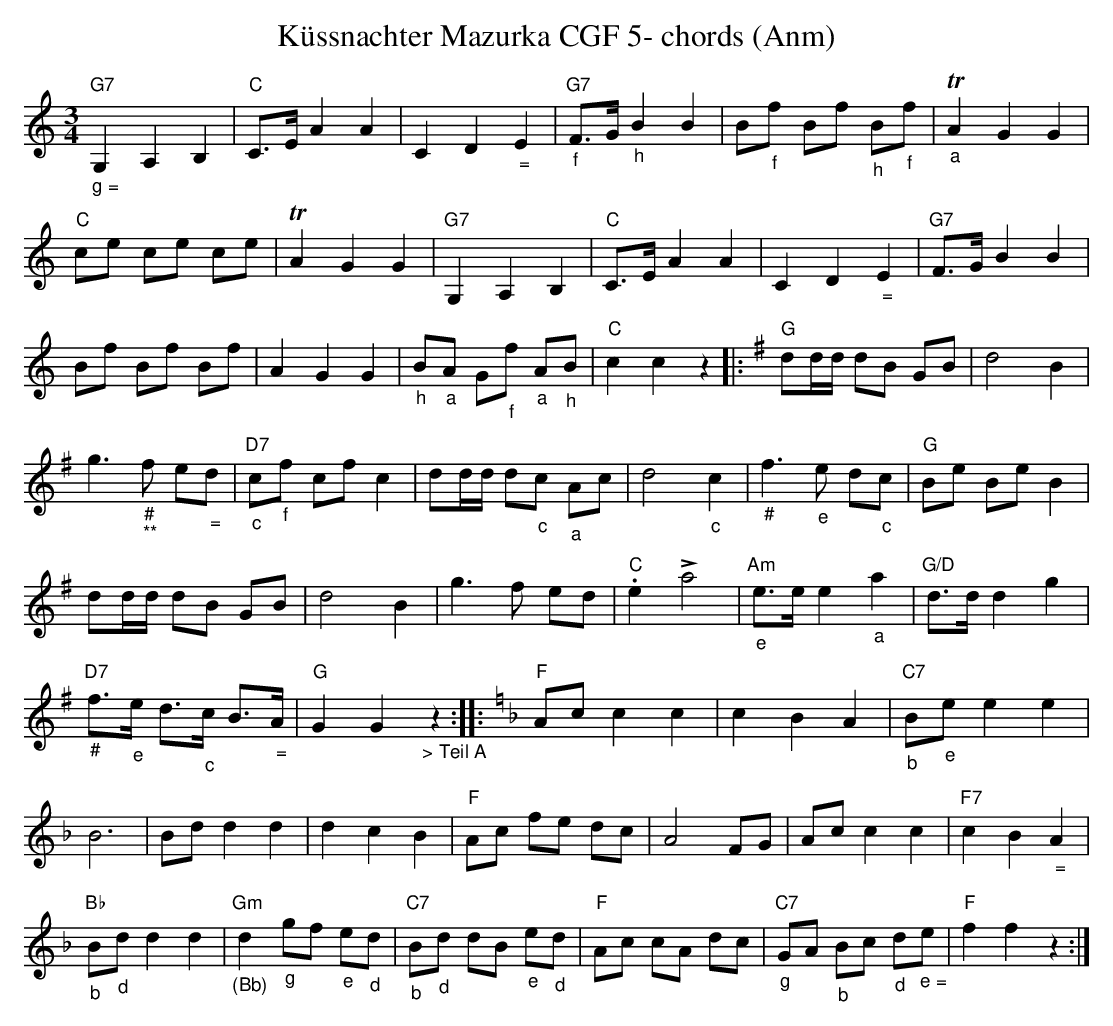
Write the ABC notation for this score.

X:1
T:K\"ussnachter Mazurka CGF 5- chords (Anm)
M:3/4
L:1/8
K:Cmaj%%MIDI gchordon
"G7""_ g ="G,2A,2B,2 | "C"C>EA2A2 | C2D2"_ ="E2 | "G7""_f"F>G"_h"B2B2 | B"_f"f Bf "_h"B"_f"f | T"_a"A2G2G2 |
"C"ce ce ce | TA2G2G2 | "G7"G,2A,2B,2 | "C"C>EA2A2 | C2D2"_ ="E2 | "G7"F>GB2B2 |
Bf Bf Bf | A2G2G2 | "_h"B"_a"A G"_f"f "_a"A"_h"B | "C"c2c2z2 |:[K:Gmaj] "G"dd/2d/2 dB GB | d4B2 |
g3"_#""_ **"f e"_ ="d | "D7""_c"c"_f"f cfc2 | dd/2d/2 d"_c"c "_a"Ac | d4"_c"c2 | "_#"f3"_e"e d"_c"c | "G"Be BeB2 |
dd/2d/2 dB GB | d4B2 | g3f ed | "C".e2!>!a4 | "Am""_e"e>ee2"_a"a2 | "G/D"d>dd2g2 |
"D7""_#"f>"_e"e d>"_c"c B>"_ ="A | "G"G2G2"_> Teil A"z2 :: [K:Fmaj] "F"Acc2c2 | c2B2A2 | "C7""_b"B"_e"ee2e2 |
B6 | Bdd2d2 | d2c2B2 | "F"Ac fe dc | A4FG | Acc2c2 | "F7"c2B2"_ ="A2 |
"Bb""_b"B"_d"dd2d2 | "Gm""_(Bb)"d2"_g"gf "_e"e"_d"d | "C7""_b"B"_d"d dB "_e"e"_d"d | "F"Ac cA dc | "C7""_g"GA "_b"Bc "_d"d"_ e ="e | "F"f2f2z2 :|
